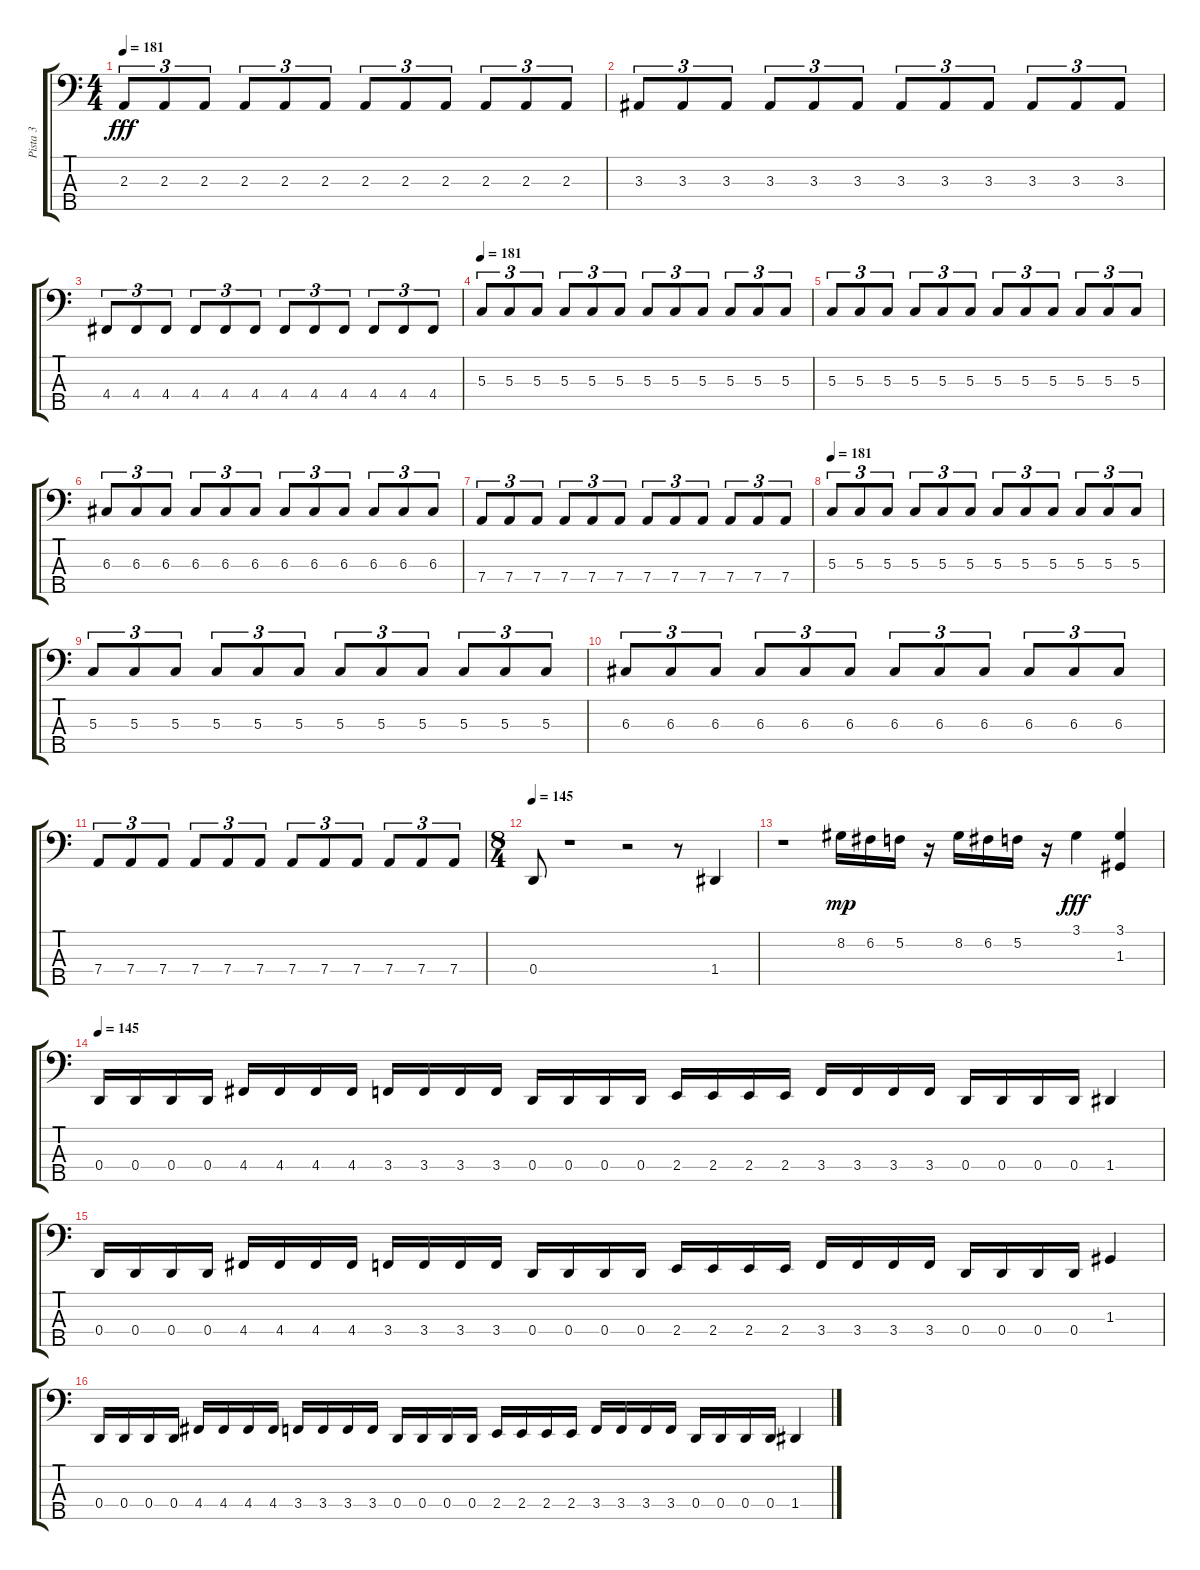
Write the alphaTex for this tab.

\track ("Pista 3" "Pista 3") {instrument slapbass2}
\staff {score tabs}
\tuning (F2 C2 G1 D1 A0) {hide}
\ts (4 4)
\tempo 181
\clef f4
\ks c
2.3.8{tu (3 2) dy fff} 2.3.8{tu (3 2)} 2.3.8{tu (3 2)} 2.3.8{tu (3 2)} 2.3.8{tu (3 2)} 2.3.8{tu (3 2)} 2.3.8{tu (3 2)} 2.3.8{tu (3 2)} 2.3.8{tu (3 2)} 2.3.8{tu (3 2)} 2.3.8{tu (3 2)} 2.3.8{tu (3 2)} |
3.3.8{tu (3 2)} 3.3.8{tu (3 2)} 3.3.8{tu (3 2)} 3.3.8{tu (3 2)} 3.3.8{tu (3 2)} 3.3.8{tu (3 2)} 3.3.8{tu (3 2)} 3.3.8{tu (3 2)} 3.3.8{tu (3 2)} 3.3.8{tu (3 2)} 3.3.8{tu (3 2)} 3.3.8{tu (3 2)} |
4.4.8{tu (3 2)} 4.4.8{tu (3 2)} 4.4.8{tu (3 2)} 4.4.8{tu (3 2)} 4.4.8{tu (3 2)} 4.4.8{tu (3 2)} 4.4.8{tu (3 2)} 4.4.8{tu (3 2)} 4.4.8{tu (3 2)} 4.4.8{tu (3 2)} 4.4.8{tu (3 2)} 4.4.8{tu (3 2)} |
\tempo 181
5.3.8{tu (3 2)} 5.3.8{tu (3 2)} 5.3.8{tu (3 2)} 5.3.8{tu (3 2)} 5.3.8{tu (3 2)} 5.3.8{tu (3 2)} 5.3.8{tu (3 2)} 5.3.8{tu (3 2)} 5.3.8{tu (3 2)} 5.3.8{tu (3 2)} 5.3.8{tu (3 2)} 5.3.8{tu (3 2)} |
5.3.8{tu (3 2)} 5.3.8{tu (3 2)} 5.3.8{tu (3 2)} 5.3.8{tu (3 2)} 5.3.8{tu (3 2)} 5.3.8{tu (3 2)} 5.3.8{tu (3 2)} 5.3.8{tu (3 2)} 5.3.8{tu (3 2)} 5.3.8{tu (3 2)} 5.3.8{tu (3 2)} 5.3.8{tu (3 2)} |
6.3.8{tu (3 2)} 6.3.8{tu (3 2)} 6.3.8{tu (3 2)} 6.3.8{tu (3 2)} 6.3.8{tu (3 2)} 6.3.8{tu (3 2)} 6.3.8{tu (3 2)} 6.3.8{tu (3 2)} 6.3.8{tu (3 2)} 6.3.8{tu (3 2)} 6.3.8{tu (3 2)} 6.3.8{tu (3 2)} |
7.4.8{tu (3 2)} 7.4.8{tu (3 2)} 7.4.8{tu (3 2)} 7.4.8{tu (3 2)} 7.4.8{tu (3 2)} 7.4.8{tu (3 2)} 7.4.8{tu (3 2)} 7.4.8{tu (3 2)} 7.4.8{tu (3 2)} 7.4.8{tu (3 2)} 7.4.8{tu (3 2)} 7.4.8{tu (3 2)} |
\tempo 181
5.3.8{tu (3 2)} 5.3.8{tu (3 2)} 5.3.8{tu (3 2)} 5.3.8{tu (3 2)} 5.3.8{tu (3 2)} 5.3.8{tu (3 2)} 5.3.8{tu (3 2)} 5.3.8{tu (3 2)} 5.3.8{tu (3 2)} 5.3.8{tu (3 2)} 5.3.8{tu (3 2)} 5.3.8{tu (3 2)} |
5.3.8{tu (3 2)} 5.3.8{tu (3 2)} 5.3.8{tu (3 2)} 5.3.8{tu (3 2)} 5.3.8{tu (3 2)} 5.3.8{tu (3 2)} 5.3.8{tu (3 2)} 5.3.8{tu (3 2)} 5.3.8{tu (3 2)} 5.3.8{tu (3 2)} 5.3.8{tu (3 2)} 5.3.8{tu (3 2)} |
6.3.8{tu (3 2)} 6.3.8{tu (3 2)} 6.3.8{tu (3 2)} 6.3.8{tu (3 2)} 6.3.8{tu (3 2)} 6.3.8{tu (3 2)} 6.3.8{tu (3 2)} 6.3.8{tu (3 2)} 6.3.8{tu (3 2)} 6.3.8{tu (3 2)} 6.3.8{tu (3 2)} 6.3.8{tu (3 2)} |
7.4.8{tu (3 2)} 7.4.8{tu (3 2)} 7.4.8{tu (3 2)} 7.4.8{tu (3 2)} 7.4.8{tu (3 2)} 7.4.8{tu (3 2)} 7.4.8{tu (3 2)} 7.4.8{tu (3 2)} 7.4.8{tu (3 2)} 7.4.8{tu (3 2)} 7.4.8{tu (3 2)} 7.4.8{tu (3 2)} |
\ts (8 4)
\tempo 145
0.4.8 r.1 r.2 r.8 1.4.4 |
r.1 8.2.16{dy mp} 6.2.16 5.2.16 r.16 8.2.16 6.2.16 5.2.16 r.16 3.1.4{dy fff} (3.1 1.3).4 |
\tempo 145
0.4.16 0.4.16 0.4.16 0.4.16 4.4.16 4.4.16 4.4.16 4.4.16 3.4.16 3.4.16 3.4.16 3.4.16 0.4.16 0.4.16 0.4.16 0.4.16 2.4.16 2.4.16 2.4.16 2.4.16 3.4.16 3.4.16 3.4.16 3.4.16 0.4.16 0.4.16 0.4.16 0.4.16 1.4.4 |
0.4.16 0.4.16 0.4.16 0.4.16 4.4.16 4.4.16 4.4.16 4.4.16 3.4.16 3.4.16 3.4.16 3.4.16 0.4.16 0.4.16 0.4.16 0.4.16 2.4.16 2.4.16 2.4.16 2.4.16 3.4.16 3.4.16 3.4.16 3.4.16 0.4.16 0.4.16 0.4.16 0.4.16 1.3.4 |
0.4.16 0.4.16 0.4.16 0.4.16 4.4.16 4.4.16 4.4.16 4.4.16 3.4.16 3.4.16 3.4.16 3.4.16 0.4.16 0.4.16 0.4.16 0.4.16 2.4.16 2.4.16 2.4.16 2.4.16 3.4.16 3.4.16 3.4.16 3.4.16 0.4.16 0.4.16 0.4.16 0.4.16 1.4.4
